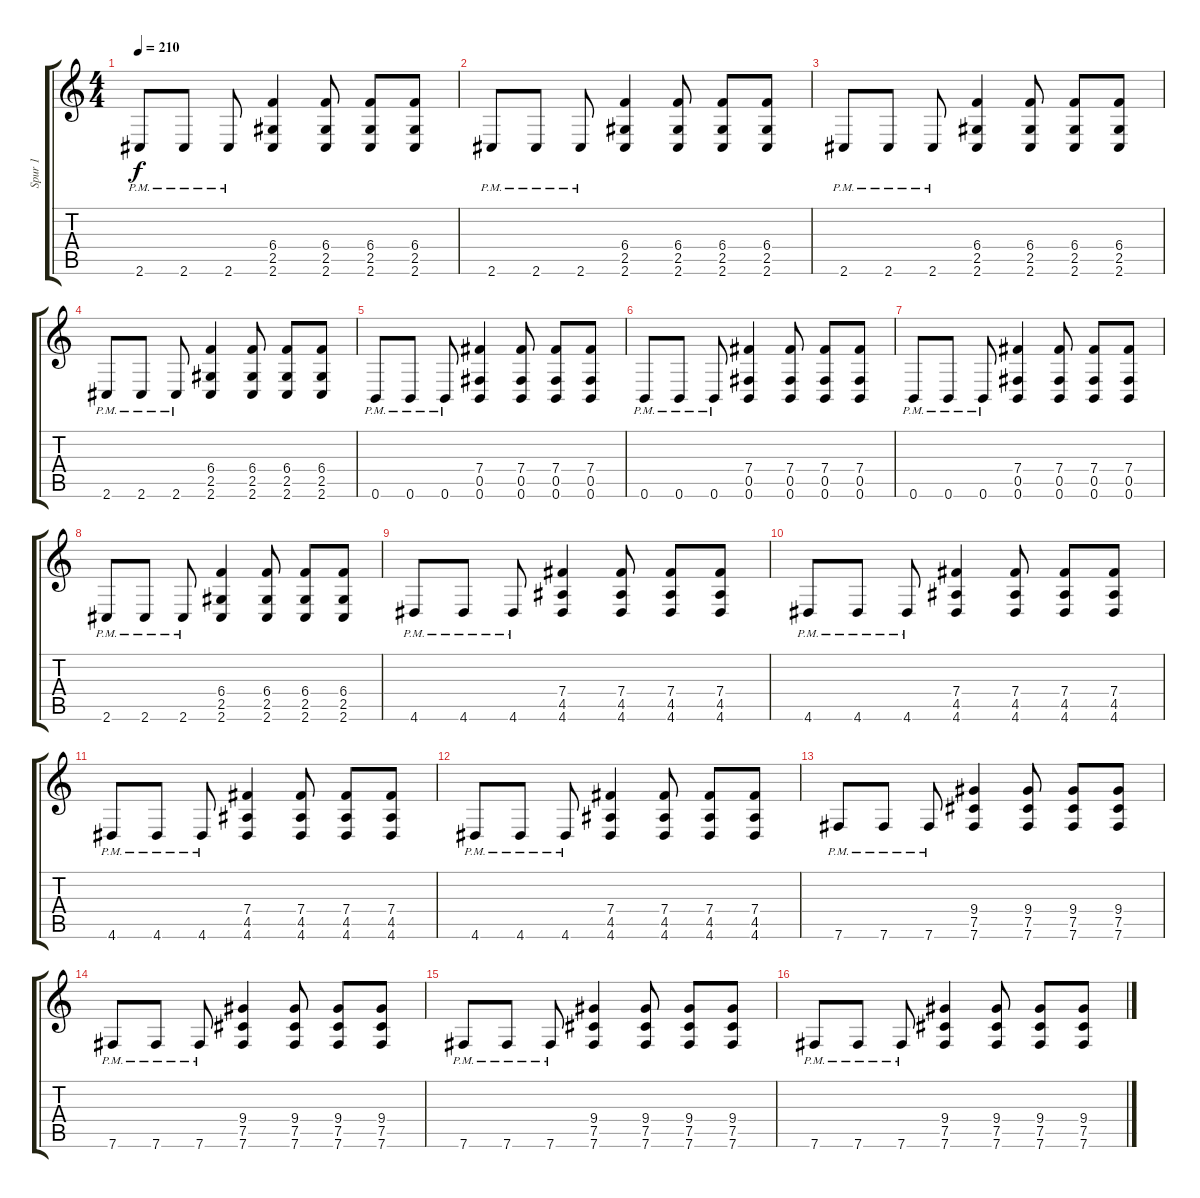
\track ("Spur 1" "Spur 1") {instrument distortionguitar}
\staff {score tabs}
\tuning (Db4 Ab3 E3 B2 Gb2 B1) {hide}
\ts (4 4)
\tempo 210
\clef g2
\ks c
2.6{pm}.8{dy f} 2.6{pm}.8 2.6{pm}.8 (6.4 2.5 2.6).4 (6.4 2.5 2.6).8 (6.4 2.5 2.6).8 (6.4 2.5 2.6).8 |
2.6{pm}.8 2.6{pm}.8 2.6{pm}.8 (6.4 2.5 2.6).4 (6.4 2.5 2.6).8 (6.4 2.5 2.6).8 (6.4 2.5 2.6).8 |
2.6{pm}.8 2.6{pm}.8 2.6{pm}.8 (6.4 2.5 2.6).4 (6.4 2.5 2.6).8 (6.4 2.5 2.6).8 (6.4 2.5 2.6).8 |
2.6{pm}.8 2.6{pm}.8 2.6{pm}.8 (6.4 2.5 2.6).4 (6.4 2.5 2.6).8 (6.4 2.5 2.6).8 (6.4 2.5 2.6).8 |
0.6{pm}.8 0.6{pm}.8 0.6{pm}.8 (7.4 0.5 0.6).4 (7.4 0.5 0.6).8 (7.4 0.5 0.6).8 (7.4 0.5 0.6).8 |
0.6{pm}.8 0.6{pm}.8 0.6{pm}.8 (7.4 0.5 0.6).4 (7.4 0.5 0.6).8 (7.4 0.5 0.6).8 (7.4 0.5 0.6).8 |
0.6{pm}.8 0.6{pm}.8 0.6{pm}.8 (7.4 0.5 0.6).4 (7.4 0.5 0.6).8 (7.4 0.5 0.6).8 (7.4 0.5 0.6).8 |
2.6{pm}.8 2.6{pm}.8 2.6{pm}.8 (6.4 2.5 2.6).4 (6.4 2.5 2.6).8 (6.4 2.5 2.6).8 (6.4 2.5 2.6).8 |
4.6{pm}.8 4.6{pm}.8 4.6{pm}.8 (7.4 4.5 4.6).4 (7.4 4.5 4.6).8 (7.4 4.5 4.6).8 (7.4 4.5 4.6).8 |
4.6{pm}.8 4.6{pm}.8 4.6{pm}.8 (7.4 4.5 4.6).4 (7.4 4.5 4.6).8 (7.4 4.5 4.6).8 (7.4 4.5 4.6).8 |
4.6{pm}.8 4.6{pm}.8 4.6{pm}.8 (7.4 4.5 4.6).4 (7.4 4.5 4.6).8 (7.4 4.5 4.6).8 (7.4 4.5 4.6).8 |
4.6{pm}.8 4.6{pm}.8 4.6{pm}.8 (7.4 4.5 4.6).4 (7.4 4.5 4.6).8 (7.4 4.5 4.6).8 (7.4 4.5 4.6).8 |
7.6{pm}.8 7.6{pm}.8 7.6{pm}.8 (9.4 7.5 7.6).4 (9.4 7.5 7.6).8 (9.4 7.5 7.6).8 (9.4 7.5 7.6).8 |
7.6{pm}.8 7.6{pm}.8 7.6{pm}.8 (9.4 7.5 7.6).4 (9.4 7.5 7.6).8 (9.4 7.5 7.6).8 (9.4 7.5 7.6).8 |
7.6{pm}.8 7.6{pm}.8 7.6{pm}.8 (9.4 7.5 7.6).4 (9.4 7.5 7.6).8 (9.4 7.5 7.6).8 (9.4 7.5 7.6).8 |
7.6{pm}.8 7.6{pm}.8 7.6{pm}.8 (9.4 7.5 7.6).4 (9.4 7.5 7.6).8 (9.4 7.5 7.6).8 (9.4 7.5 7.6).8
